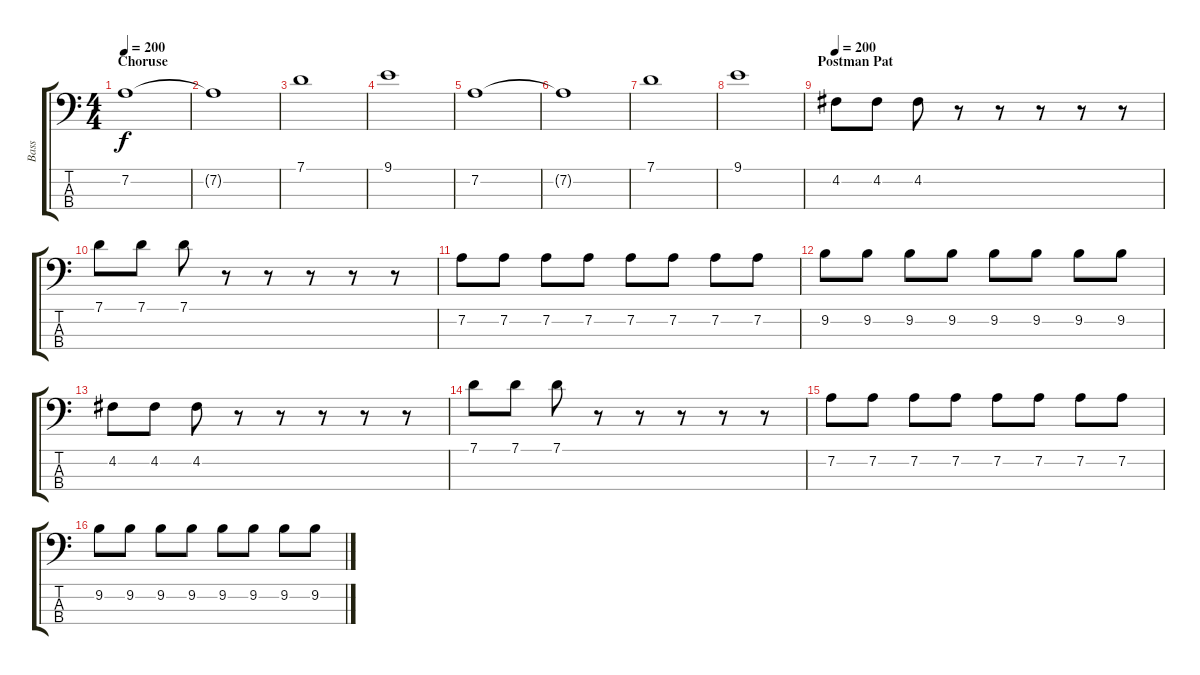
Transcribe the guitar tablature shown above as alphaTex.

\track ("Bass" "Bass") {instrument electricbassfinger}
\staff {score tabs}
\tuning (G2 D2 A1 E1) {hide}
\ts (4 4)
\section ("" "Choruse")
\tempo 200
\clef f4
\ks c
7.2.1{dy f} |
7.2{t}.1 |
7.1.1 |
9.1.1 |
7.2.1 |
7.2{t}.1 |
7.1.1 |
9.1.1 |
\section ("" "Postman Pat")
\tempo 200
4.2.8 4.2.8 4.2.8 r.8 r.8 r.8 r.8 r.8 |
7.1.8 7.1.8 7.1.8 r.8 r.8 r.8 r.8 r.8 |
7.2.8 7.2.8 7.2.8 7.2.8 7.2.8 7.2.8 7.2.8 7.2.8 |
9.2.8 9.2.8 9.2.8 9.2.8 9.2.8 9.2.8 9.2.8 9.2.8 |
4.2.8 4.2.8 4.2.8 r.8 r.8 r.8 r.8 r.8 |
7.1.8 7.1.8 7.1.8 r.8 r.8 r.8 r.8 r.8 |
7.2.8 7.2.8 7.2.8 7.2.8 7.2.8 7.2.8 7.2.8 7.2.8 |
9.2.8 9.2.8 9.2.8 9.2.8 9.2.8 9.2.8 9.2.8 9.2.8
